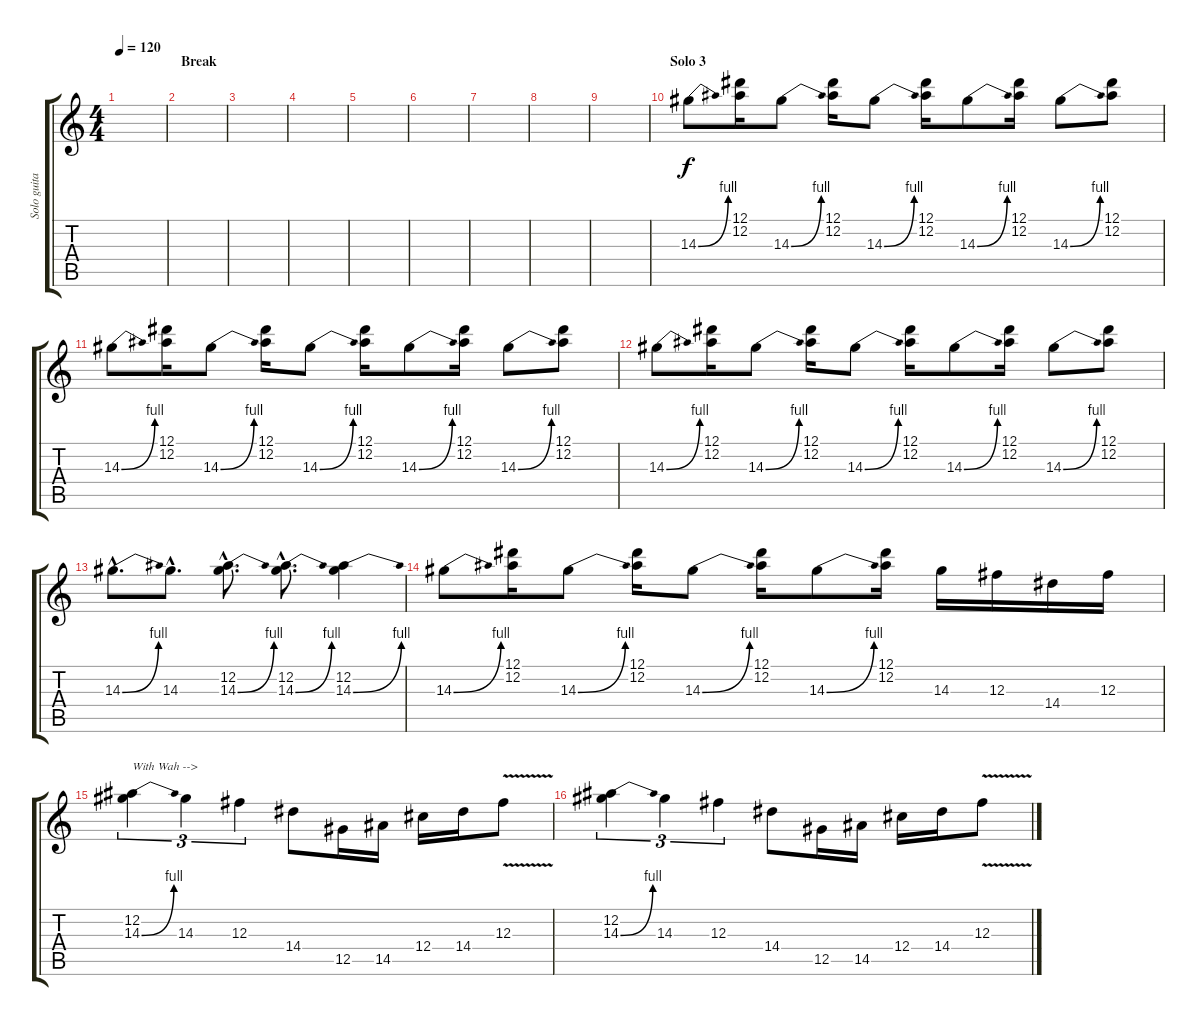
\track ("Solo guitar" "Solo guita") {instrument distortionguitar}
\staff {score tabs}
\tuning (Eb4 Bb3 Gb3 Db3 Ab2 Eb2) {hide}
\ts (4 4)
\tempo 120
\clef g2
\ks c
|
\section ("" "Break")
|
|
|
|
|
|
|
|
\section ("" "Solo 3")
14.3{be (bend 0 0 60 4)}.8{volume 10} (12.1 12.2).16 14.3{be (bend 0 0 60 4)}.8{volume 12} (12.1 12.2).16 14.3{be (bend 0 0 60 4)}.8{volume 13} (12.1 12.2).16 14.3{be (bend 0 0 60 4)}.8{volume 14} (12.1 12.2).16 14.3{be (bend 0 0 60 4)}.8{volume 16} (12.1 12.2).8 |
14.3{be (bend 0 0 60 4)}.8 (12.1 12.2).16 14.3{be (bend 0 0 60 4)}.8 (12.1 12.2).16 14.3{be (bend 0 0 60 4)}.8 (12.1 12.2).16 14.3{be (bend 0 0 60 4)}.8 (12.1 12.2).16 14.3{be (bend 0 0 60 4)}.8 (12.1 12.2).8 |
14.3{be (bend 0 0 60 4)}.8 (12.1 12.2).16 14.3{be (bend 0 0 60 4)}.8 (12.1 12.2).16 14.3{be (bend 0 0 60 4)}.8 (12.1 12.2).16 14.3{be (bend 0 0 60 4)}.8 (12.1 12.2).16 14.3{be (bend 0 0 60 4)}.8 (12.1 12.2).8 |
14.3{be (bend 0 0 60 4) hac}.8{d} 14.3{hac}.8{d} (12.2{hac} 14.3{be (bend 0 0 60 4) hac}).8{d} (12.2{hac} 14.3{be (bend 0 0 60 4) hac}).8{d} (12.2 14.3{be (bend 0 0 60 4)}).4 |
14.3{be (bend 0 0 60 4)}.8 (12.1 12.2).16 14.3{be (bend 0 0 60 4)}.8 (12.1 12.2).16 14.3{be (bend 0 0 60 4)}.8 (12.1 12.2).16 14.3{be (bend 0 0 60 4)}.8 (12.1 12.2).16 14.3.16 12.3.16 14.4.16 12.3.16 |
(12.2 14.3{be (bend 0 0 60 4)}).4{tu (3 2) txt "With Wah -->"} 14.3.4{tu (3 2)} 12.3.4{tu (3 2)} 14.4.8 12.5.16 14.5.16 12.4.16 14.4.16 12.3{v}.8 |
(12.2 14.3{be (bend 0 0 60 4)}).4{tu (3 2)} 14.3.4{tu (3 2)} 12.3.4{tu (3 2)} 14.4.8 12.5.16 14.5.16 12.4.16 14.4.16 12.3{v}.8
